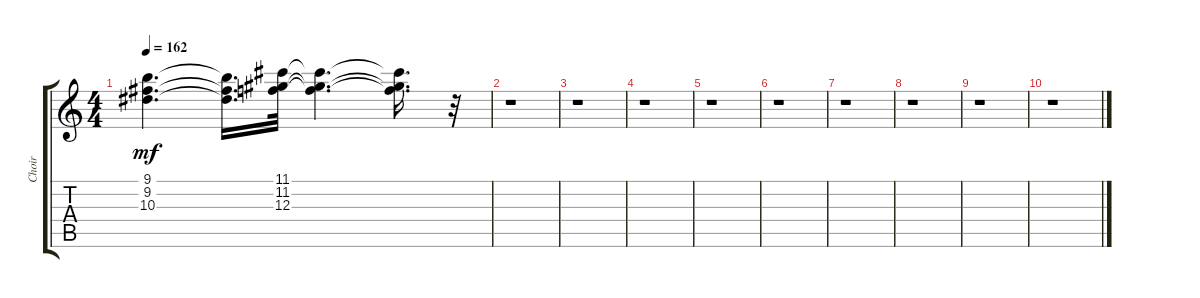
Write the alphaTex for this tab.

\track ("Choir" "Choir") {instrument electricguitarclean}
\staff {score tabs}
\tuning (D4 A3 F3 C3 G2 C2) {hide}
\ts (4 4)
\tempo 162
\clef g2
\ks aminor
(9.1{t} 9.2{t} 10.3{t}).4{d dy mf} (9.1{t} 9.2{t} 10.3{t}).16{d} (11.1 11.2 12.3).32 (11.1{t} 11.2{t} 12.3{t}).4{d} (11.1{t} 11.2{t} 12.3{t}).16{d} r.32 |
r.1 |
r.1 |
r.1 |
r.1 |
r.1 |
r.1 |
r.1 |
r.1 |
r.1
